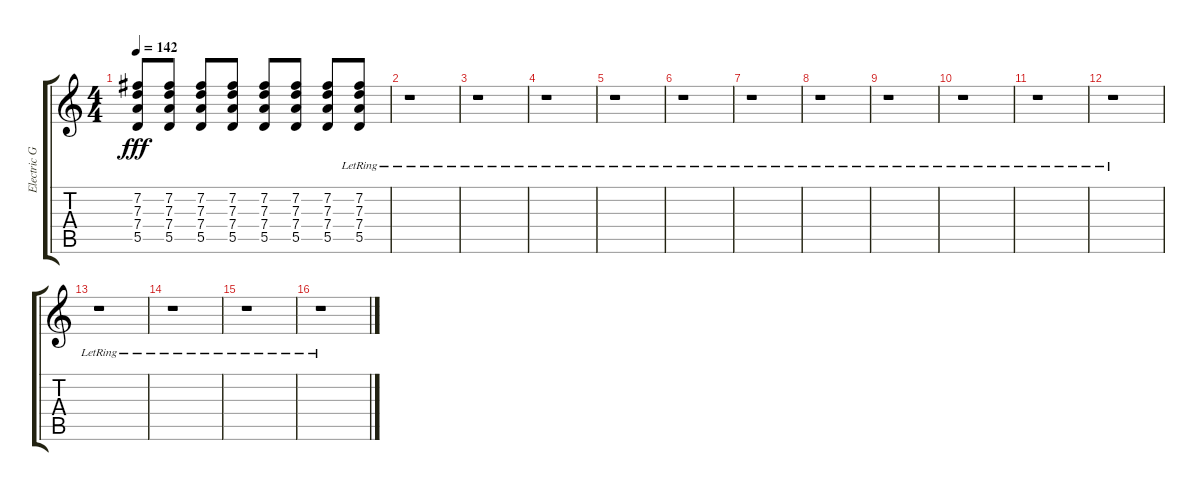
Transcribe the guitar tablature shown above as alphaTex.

\track ("Electric Guitar" "Electric G") {instrument overdrivenguitar}
\staff {score tabs}
\tuning (E4 B3 G3 D3 A2 E2) {hide}
\ts (4 4)
\tempo 142
\clef g2
\ks c
(7.2 7.3 7.4 5.5).8{dy fff} (7.2 7.3 7.4 5.5).8 (7.2 7.3 7.4 5.5).8 (7.2 7.3 7.4 5.5).8 (7.2 7.3 7.4 5.5).8 (7.2 7.3 7.4 5.5).8 (7.2 7.3 7.4 5.5).8 (7.2{lr} 7.3{lr} 7.4{lr} 5.5{lr}).8 |
r.1 |
r.1 |
r.1 |
r.1 |
r.1 |
r.1 |
r.1 |
r.1 |
r.1 |
r.1 |
r.1 |
r.1 |
r.1 |
r.1 |
r.1
